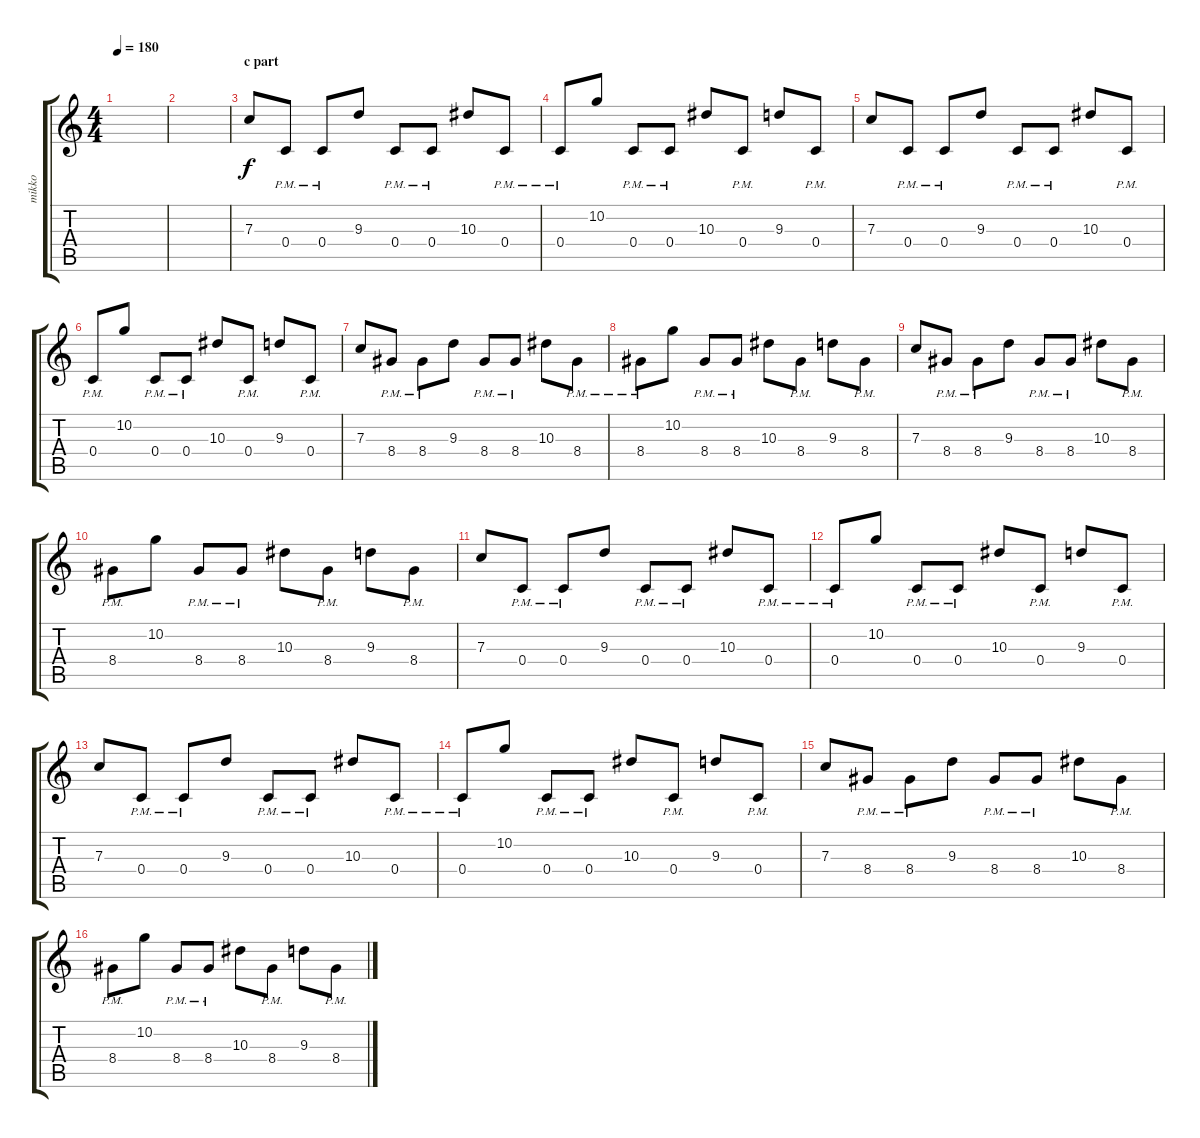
\track ("mikko" "mikko") {instrument distortionguitar}
\staff {score tabs}
\tuning (D4 A3 F3 C3 G2 C2) {hide}
\ts (4 4)
\tempo 180
\clef g2
\ks c
|
|
\section ("" "c part")
7.3.8 0.4{pm}.8 0.4{pm}.8 9.3.8 0.4{pm}.8 0.4{pm}.8 10.3.8 0.4{pm}.8 |
0.4{pm}.8 10.2.8 0.4{pm}.8 0.4{pm}.8 10.3.8 0.4{pm}.8 9.3.8 0.4{pm}.8 |
7.3.8 0.4{pm}.8 0.4{pm}.8 9.3.8 0.4{pm}.8 0.4{pm}.8 10.3.8 0.4{pm}.8 |
0.4{pm}.8 10.2.8 0.4{pm}.8 0.4{pm}.8 10.3.8 0.4{pm}.8 9.3.8 0.4{pm}.8 |
7.3.8 8.4{pm}.8 8.4{pm}.8 9.3.8 8.4{pm}.8 8.4{pm}.8 10.3.8 8.4{pm}.8 |
8.4{pm}.8 10.2.8 8.4{pm}.8 8.4{pm}.8 10.3.8 8.4{pm}.8 9.3.8 8.4{pm}.8 |
7.3.8 8.4{pm}.8 8.4{pm}.8 9.3.8 8.4{pm}.8 8.4{pm}.8 10.3.8 8.4{pm}.8 |
8.4{pm}.8 10.2.8 8.4{pm}.8 8.4{pm}.8 10.3.8 8.4{pm}.8 9.3.8 8.4{pm}.8 |
7.3.8 0.4{pm}.8 0.4{pm}.8 9.3.8 0.4{pm}.8 0.4{pm}.8 10.3.8 0.4{pm}.8 |
0.4{pm}.8 10.2.8 0.4{pm}.8 0.4{pm}.8 10.3.8 0.4{pm}.8 9.3.8 0.4{pm}.8 |
7.3.8 0.4{pm}.8 0.4{pm}.8 9.3.8 0.4{pm}.8 0.4{pm}.8 10.3.8 0.4{pm}.8 |
0.4{pm}.8 10.2.8 0.4{pm}.8 0.4{pm}.8 10.3.8 0.4{pm}.8 9.3.8 0.4{pm}.8 |
7.3.8 8.4{pm}.8 8.4{pm}.8 9.3.8 8.4{pm}.8 8.4{pm}.8 10.3.8 8.4{pm}.8 |
8.4{pm}.8 10.2.8 8.4{pm}.8 8.4{pm}.8 10.3.8 8.4{pm}.8 9.3.8 8.4{pm}.8
